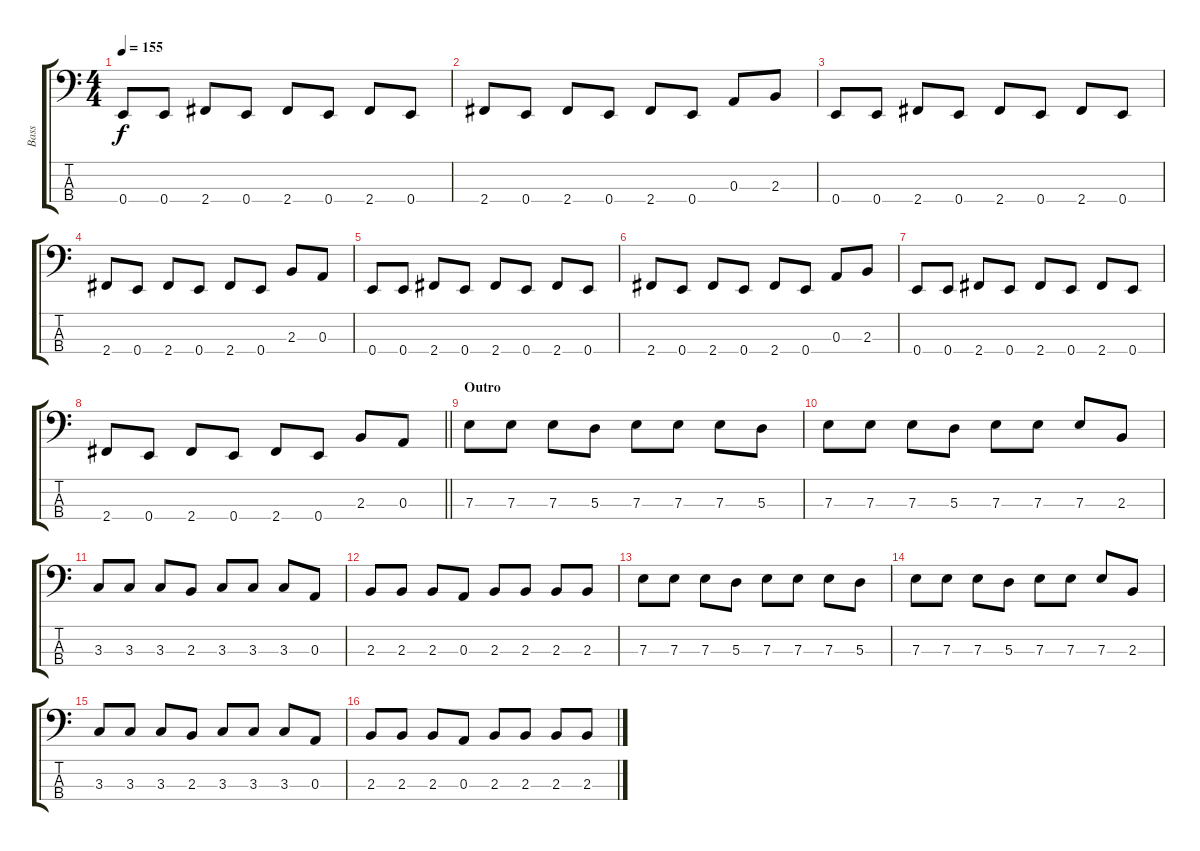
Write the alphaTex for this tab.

\track ("Bass" "Bass") {instrument electricbasspick}
\staff {score tabs}
\tuning (G2 D2 A1 E1) {hide}
\ts (4 4)
\tempo 155
\clef f4
\ks c
0.4.8{dy f} 0.4.8 2.4.8 0.4.8 2.4.8 0.4.8 2.4.8 0.4.8 |
2.4.8 0.4.8 2.4.8 0.4.8 2.4.8 0.4.8 0.3.8 2.3.8 |
0.4.8 0.4.8 2.4.8 0.4.8 2.4.8 0.4.8 2.4.8 0.4.8 |
2.4.8 0.4.8 2.4.8 0.4.8 2.4.8 0.4.8 2.3.8 0.3.8 |
0.4.8 0.4.8 2.4.8 0.4.8 2.4.8 0.4.8 2.4.8 0.4.8 |
2.4.8 0.4.8 2.4.8 0.4.8 2.4.8 0.4.8 0.3.8 2.3.8 |
0.4.8 0.4.8 2.4.8 0.4.8 2.4.8 0.4.8 2.4.8 0.4.8 |
\barLineRight lightlight
2.4.8 0.4.8 2.4.8 0.4.8 2.4.8 0.4.8 2.3.8 0.3.8 |
\section ("" "Outro")
7.3.8 7.3.8 7.3.8 5.3.8 7.3.8 7.3.8 7.3.8 5.3.8 |
7.3.8 7.3.8 7.3.8 5.3.8 7.3.8 7.3.8 7.3.8 2.3.8 |
3.3.8 3.3.8 3.3.8 2.3.8 3.3.8 3.3.8 3.3.8 0.3.8 |
2.3.8 2.3.8 2.3.8 0.3.8 2.3.8 2.3.8 2.3.8 2.3.8 |
7.3.8 7.3.8 7.3.8 5.3.8 7.3.8 7.3.8 7.3.8 5.3.8 |
7.3.8 7.3.8 7.3.8 5.3.8 7.3.8 7.3.8 7.3.8 2.3.8 |
3.3.8 3.3.8 3.3.8 2.3.8 3.3.8 3.3.8 3.3.8 0.3.8 |
2.3.8 2.3.8 2.3.8 0.3.8 2.3.8 2.3.8 2.3.8 2.3.8
